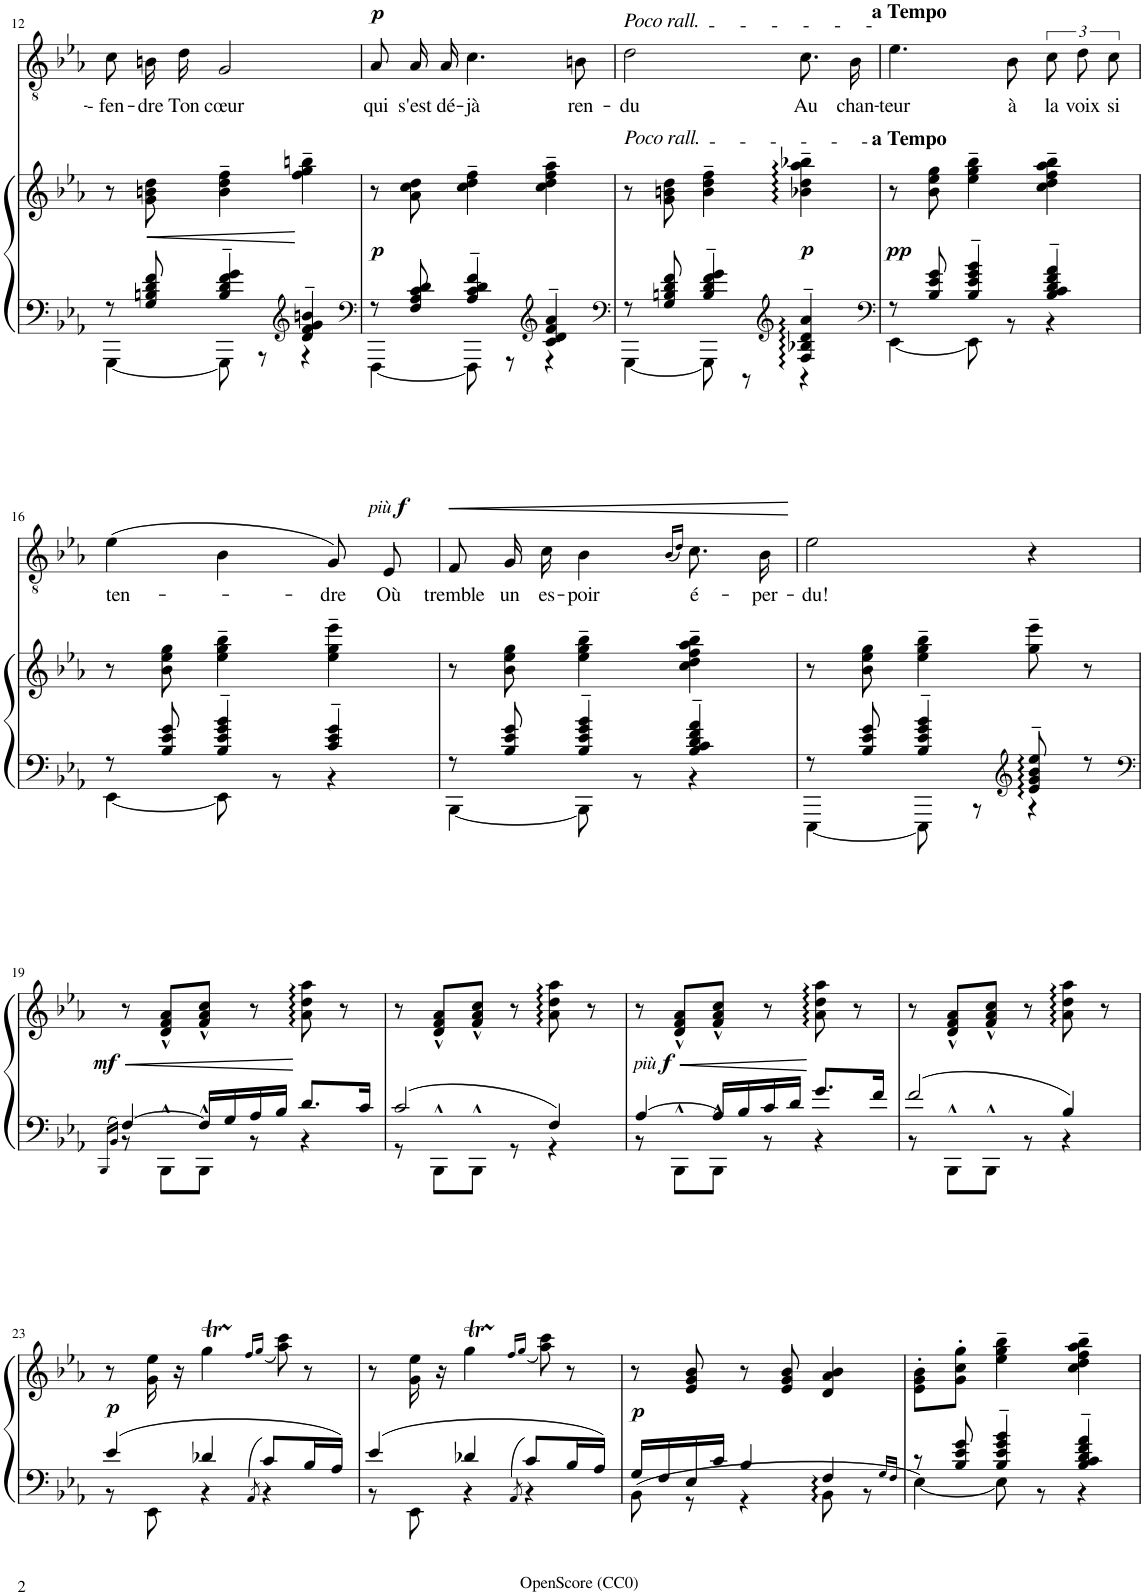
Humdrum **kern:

**kern	**kern	**dynam	**kern	**text	**dynam
*part2	*part2	*part2	*part1	*part1	*part1
*staff3	*staff2	*staff2/3	*staff1	*staff1	*staff1
*I"Piano	*	*	*I"Chant Voice	*	*
*I'Pno	*	*	*	*	*
!!LO:PB:g=z
*clefF4	*clefG2	*	*clefGv2	*	*
*k[b-e-a-]	*k[b-e-a-]	*	*k[b-e-a-]	*	*
*M3/4	*M3/4	*	*M3/4	*	*
=12	=12	=12	=12	=12	=12
*^	*	*	*	*	*
!	!	!	!	!	!LO:LY:b	!
8r	[4GGG\	8r	.	8c\	-- fen-	.
!	!	!	!LO:HP:b	!	!LO:LY:b	!
8G/ 8Bn/ 8d/ 8f/	.	8g\ 8bn\ 8dd\	<	16Bn\	-dre	.
!	!	!	!	!	!LO:LY:b	!
.	.	.	.	16d\	Ton	.
!	!	!	!	!	!LO:LY:b	!
4B/~ 4d/~ 4f/~ 4g/~	8GGG\]	4b\~ 4dd\~ 4ff\~	.	2G/	cœur	.
.	8r	.	.	.	.	.
*clefG2	*	*	*	*	*	*
4d/~ 4f/~ 4g/~ 4bn/~	4r	4ff\~ 4gg\~ 4bbn\~	[	.	.	.
=13	=13	=13	=13	=13	=13	=13
*clefF4	*	*	*	*	*	*
!	!	!	!LO:DY:b	!	!LO:LY:b	!LO:DY:a
8r	[4FFF\	8r	p	8A-/	qui	p
!	!	!	!	!	!LO:LY:b	!
8F/ 8A-/ 8c/ 8d/	.	8a-\ 8cc\ 8dd\	.	16A-/	s'est	.
!	!	!	!	!	!LO:LY:b	!
.	.	.	.	16A-/	dé-	.
!	!	!	!	!	!LO:LY:b	!
4A-/~ 4c/~ 4d/~ 4f/~	8FFF\]	4cc\~ 4dd\~ 4ff\~	.	4.c\	-jà	.
.	8r	.	.	.	.	.
*clefG2	*	*	*	*	*	*
4c/~ 4d/~ 4f/~ 4a-/~	4r	4cc\~ 4dd\~ 4ff\~ 4aa-\~	.	.	.	.
!	!	!	!	!	!LO:LY:b	!
.	.	.	.	8Bn\	ren-	.
=14	=14	=14	=14	=14	=14	=14
*clefF4	*	*	*	*	*	*
!	!	!	!	!LO:TX:a:t=Poco rall.	!	!
!	!	!LO:TX:a:t=Poco rall.	!	!	!	!
!	!	!	!	!	!LO:LY:b	!
8r	[4GGG\	8r	.	2d\	-du	.
8G/ 8Bn/ 8d/ 8f/	.	8g\ 8bn\ 8dd\	.	.	.	.
4B/~ 4d/~ 4f/~ 4g/~	8GGG\]	4b\~ 4dd\~ 4ff\~	.	.	.	.
.	8r	.	.	.	.	.
*clefG2	*	*	*	*	*	*
!	!	!	!LO:DY:b	!	!LO:LY:b	!
4F/~ 4B-X/~ 4d/~ 4a-/~	4r	4b-X\~ 4dd\~ 4aa-\~ 4bb-X\~	p	8.c\	Au	.
!	!	!	!	!	!LO:LY:b	!
.	.	.	.	16B-\	chan-	.
=15	=15	=15	=15	=15	=15	=15
*clefF4	*	*	*	*	*	*
!	!	!	!	!LO:TX:a:B:t=a Tempo	!	!
!	!	!LO:TX:a:B:t=a Tempo	!	!	!	!
!	!	!	!LO:DY:b	!	!LO:LY:b	!
8r	[4EE-\	8r	pp	4.e-\	-teur	.
8B-/ 8e-/ 8g/	.	8b-\ 8ee-\ 8gg\	.	.	.	.
4B-/~ 4e-/~ 4g/~ 4b-/~	8EE-\]	4ee-\~ 4gg\~ 4bb-\~	.	.	.	.
!	!	!	!	!	!LO:LY:b	!
.	8r	.	.	8B-\	à	.
!	!	!	!	!	!LO:LY:b	!
4B-/~ 4c/~ 4d/~ 4f/~ 4a-/~	4r	4cc\~ 4dd\~ 4ff\~ 4aa-\~ 4bb-\~	.	12c\	la	.
!	!	!	!	!	!LO:LY:b	!
.	.	.	.	12d\	voix	.
!	!	!	!	!	!LO:LY:b	!
.	.	.	.	12c\	si	.
!!LO:LB:g=z
=16	=16	=16	=16	=16	=16	=16
!	!	!	!	!	!LO:LY:b	!
8r	[4EE-\	8r	.	(4e-\	ten-	.
8B-/ 8e-/ 8g/	.	8b-\ 8ee-\ 8gg\	.	.	.	.
4B-/~ 4e-/~ 4g/~ 4b-/~	8EE-\]	4ee-\~ 4gg\~ 4bb-\~	.	4B-\	.	.
.	8r	.	.	.	.	.
!	!	!	!	!	!LO:LY:b	!
4c/~ 4e-/~ 4g/~	4r	4ee-\~ 4gg\~ 4eee-\~	.	8G/)	-dre	.
!	!	!	!	!	!LO:LY:b	!LO:DY:a
!	!	!	!	!	!	!LO:DY:n=1:a
.	.	.	.	8E-/	Où	other-dynamics f
=17	=17	=17	=17	=17	=17	=17
!	!	!	!	!	!LO:LY:b	!LO:HP:b
8r	[4BBB-\	8r	.	8F/	tremble	<
!	!	!	!	!	!LO:LY:b	!
8B-/ 8e-/ 8g/	.	8b-\ 8ee-\ 8gg\	.	16G/	un	.
!	!	!	!	!	!LO:LY:b	!
.	.	.	.	16c\	es-	.
!	!	!	!	!	!LO:LY:b	!
4B-/~ 4e-/~ 4g/~ 4b-/~	8BBB-\]	4ee-\~ 4gg\~ 4bb-\~	.	4B-\	-poir	.
.	8r	.	.	.	.	.
.	.	.	.	(16qB-/LL	.	.
.	.	.	.	16qd/JJ)	.	.
!	!	!	!	!	!LO:LY:b	!
4B-/~ 4c/~ 4d/~ 4f/~ 4a-/~	4r	4cc\~ 4dd\~ 4ff\~ 4aa-\~ 4bb-\~	.	8.c\	é-	.
!	!	!	!	!	!LO:LY:b	!
.	.	.	.	16B-\	-per-	.
*v	*v	*	*	*	*	*
.	.	.	.	.	[
=18	=18	=18	=18	=18	=18
*^	*	*	*	*	*
!	!	!	!	!	!LO:LY:b	!
8r	[4EEE-\	8r	.	2e-\	-du!	.
8B-/ 8e-/ 8g/	.	8b-\ 8ee-\ 8gg\	.	.	.	.
4B-/~ 4e-/~ 4g/~ 4b-/~	8EEE-\]	4ee-\~ 4gg\~ 4bb-\~	.	.	.	.
.	8r	.	.	.	.	.
*clefG2	*	*	*	*	*	*
8e-/~ 8g/~ 8b-/~ 8ee-/~	4r	8gg\~ 8eee-\~	.	4r	.	.
8r	.	8r	.	.	.	.
!!LO:LB:g=z
=19	=19	=19	=19	=19	=19	=19
*clefF4	*	*	*	*	*	*
16qBBB-/LL	.	.	.	.	.	.
16qBB-/JJ	.	.	.	.	.	.
!	!	!	!LO:HP:b	!	!	!
!	!	!	!LO:DY:n=1:b	!	!	!
[4F/	8r	8r	< mf	2.r	.	.
.	8BBB-^^\L	8d/^^ 8f/^^ 8a-/^^L	.	.	.	.
16F/LL]	8BBB-^^\J	8f/^^ 8a-/^^ 8cc/^^J	.	.	.	.
16G/	.	.	.	.	.	.
16A-/	8r	8r	.	.	.	.
16B-/JJ	.	.	.	.	.	.
8.d/L	4r	8a-\ 8dd\ 8aa-\	[	.	.	.
.	.	8r	.	.	.	.
16c/Jk	.	.	.	.	.	.
=20	=20	=20	=20	=20	=20	=20
2c/	8r	8r	.	2.r	.	.
.	8BBB-^^\L	8d/^^ 8f/^^ 8a-/^^L	.	.	.	.
.	8BBB-^^\J	8f/^^ 8a-/^^ 8cc/^^J	.	.	.	.
.	8r	8r	.	.	.	.
4F/	4r	8a-\ 8dd\ 8aa-\	.	.	.	.
.	.	8r	.	.	.	.
=21	=21	=21	=21	=21	=21	=21
!	!	!	!LO:HP:b	!	!	!
!	!	!	!LO:DY:n=1:b	!	!	!
!	!	!	!LO:DY:n=2:b	!	!	!
[4A-/	8r	8r	< other-dynamics f	2.r	.	.
.	8BBB-^^\L	8d/^^ 8f/^^ 8a-/^^L	.	.	.	.
16A-/LL]	8BBB-^^\J	8f/^^ 8a-/^^ 8cc/^^J	.	.	.	.
16B-/	.	.	.	.	.	.
16c/	8r	8r	.	.	.	.
16d/JJ	.	.	.	.	.	.
8.g/L	4r	8a-\ 8dd\ 8aa-\	[	.	.	.
.	.	8r	.	.	.	.
16f/Jk	.	.	.	.	.	.
=22	=22	=22	=22	=22	=22	=22
2f/	8r	8r	.	2.r	.	.
.	8BBB-^^\L	8d/^^ 8f/^^ 8a-/^^L	.	.	.	.
.	8BBB-^^\J	8f/^^ 8a-/^^ 8cc/^^J	.	.	.	.
.	8r	8r	.	.	.	.
4B-/	4r	8a-\ 8dd\ 8aa-\	.	.	.	.
.	.	8r	.	.	.	.
!!LO:LB:g=z
=23	=23	=23	=23	=23	=23	=23
!	!	!	!LO:DY:b	!	!	!
4e-/	8r	8r	p	2.r	.	.
.	8EE-\	16g\ 16ee-\	.	.	.	.
.	.	16r	.	.	.	.
4d-X/	4r	4ggt\	.	.	.	.
.	.	(16qff/LL	.	.	.	.
8qAA-/	.	16qgg/JJ)	.	.	.	.
8c/L	4r	8aa-\ 8ccc\	.	.	.	.
16B-/L	.	8r	.	.	.	.
16A-/JJ	.	.	.	.	.	.
=24	=24	=24	=24	=24	=24	=24
4e-/	8r	8r	.	2.r	.	.
.	8EE-\	16g\ 16ee-\	.	.	.	.
.	.	16r	.	.	.	.
4d-X/	4r	4ggt\	.	.	.	.
.	.	(16qff/LL	.	.	.	.
8qAA-/	.	16qgg/JJ)	.	.	.	.
8c/L	4r	8aa-\ 8ccc\	.	.	.	.
16B-/L	.	8r	.	.	.	.
16A-/JJ	.	.	.	.	.	.
=25	=25	=25	=25	=25	=25	=25
!	!	!	!LO:DY:b	!	!	!
16G/LL	8BB-\	8r	p	2.r	.	.
16F/	.	.	.	.	.	.
16E-/	8r	8e-/ 8g/ 8b-/	.	.	.	.
16c/JJ	.	.	.	.	.	.
4B-/	4r	8r	.	.	.	.
.	.	8e-/ 8g/ 8b-/	.	.	.	.
4F/	8BB-\	4d/ 4a-/ 4b-/	.	.	.	.
.	8r	.	.	.	.	.
16qG/LL	.	.	.	.	.	.
16qF/JJ	.	.	.	.	.	.
=26	=26	=26	=26	=26	=26	=26
8r	[4E-\	8e-\' 8g\' 8b-\'L	.	2.r	.	.
8B-/ 8e-/ 8g/	.	8g\' 8cc\' 8gg\'J	.	.	.	.
4B-/~ 4e-/~ 4g/~ 4b-/~	8E-\]	4ee-\~ 4gg\~ 4bb-\~	.	.	.	.
.	8r	.	.	.	.	.
4B-/~ 4c/~ 4d/~ 4f/~ 4a-/~	4r	4cc\~ 4dd\~ 4ff\~ 4aa-\~ 4bb-\~	.	.	.	.
*v	*v	*	*	*	*	*
=	=	=	=	=	=
*-	*-	*-	*-	*-	*-
